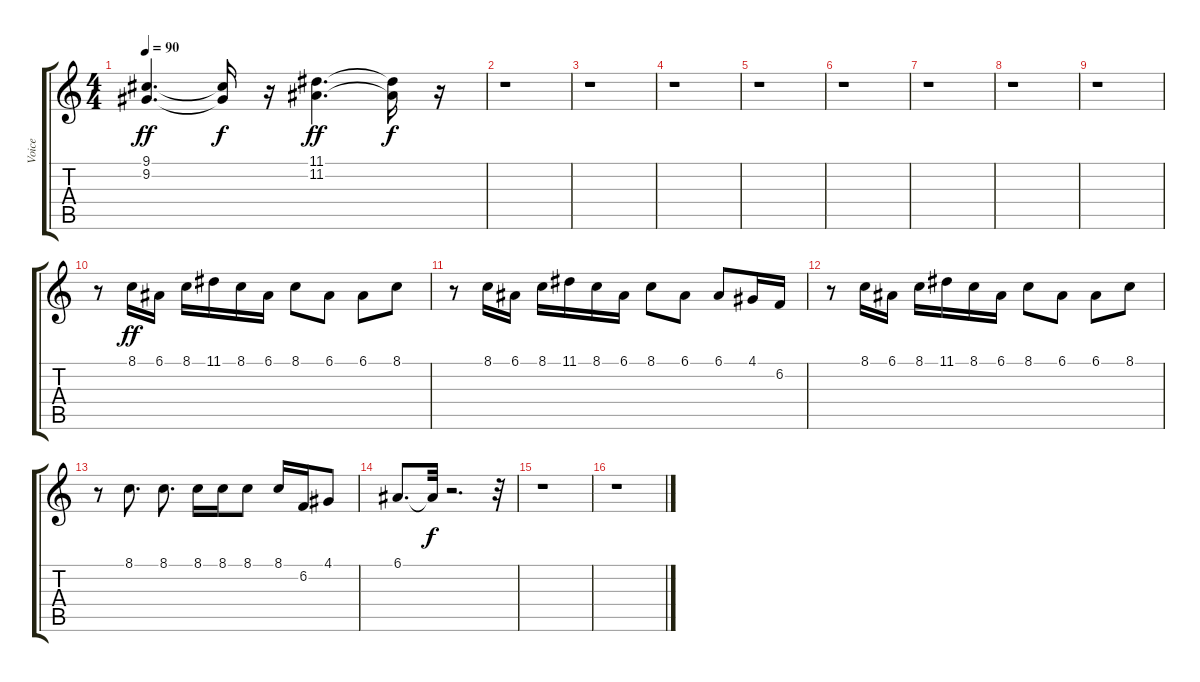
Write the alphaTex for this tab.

\track ("Voice" "Voice") {instrument voiceoohs}
\staff {score tabs}
\tuning (E4 B3 G3 D3 A2 E2) {hide}
\ts (4 4)
\tempo 90
\clef g2
\ks c
(9.1 9.2).4{d dy ff} (9.1{t} 9.2{t}).16{dy f} r.16 (11.1 11.2).4{d dy ff} (11.1{t} 11.2{t}).16{dy f} r.16 |
r.1 |
r.1 |
r.1 |
r.1 |
r.1 |
r.1 |
r.1 |
r.1 |
r.8 8.1.16{dy ff} 6.1.16 8.1.16 11.1.16 8.1.16 6.1.16 8.1.8 6.1.8 6.1.8 8.1.8 |
r.8 8.1.16 6.1.16 8.1.16 11.1.16 8.1.16 6.1.16 8.1.8 6.1.8 6.1.8 4.1.16 6.2.16 |
r.8 8.1.16 6.1.16 8.1.16 11.1.16 8.1.16 6.1.16 8.1.8 6.1.8 6.1.8 8.1.8 |
r.8 8.1.8{d} 8.1.8{d} 8.1.16 8.1.16 8.1.8 8.1.16 6.2.16 4.1.8 |
6.1.8{d} 6.1{t}.32{dy f} r.2{d} r.32 |
r.1 |
r.1
